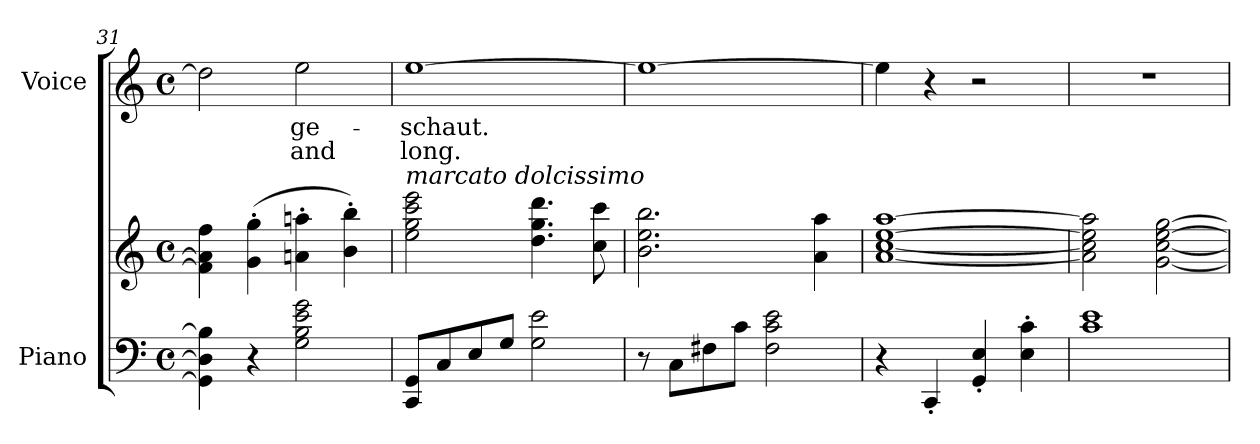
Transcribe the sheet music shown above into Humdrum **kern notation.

**kern	**kern	**kern	**text	**text
*part2	*part2	*part1	*part1	*part1
*staff3	*staff2	*staff1	*staff1	*staff1
*I"Piano	*	*I"Voice	*	*
*I'Pno	*	*	*	*
*clefF4	*clefG2	*clefG2	*	*
*k[]	*k[]	*k[]	*	*
*M4/4	*M4/4	*M4/4	*	*
*met(c)	*met(c)	*met(c)	*	*
=31	=31	=31	=31	=31
4GG\] 4D\] 4B\]	4f\] 4a-\] 4ff\	2dd\]	.	.
4r	(4g\' 4gg\'	.	.	.
2G\ 2B\ 2e\ 2g\	4an\' 4aan\'	2ee\	-ge-	and
.	4b\' 4bb\')	.	.	.
=32	=32	=32	=32	=32
*	*	*^	*	*
!	!LO:TX:i:t=marcato dolcissimo	!	!	!	!
8CC/ 8GG/L	2ee\ 2gg\ 2ccc\ 2eee\	[1ee	2ryy	-schaut.	long.
8C/	.	.	.	.	.
8E/	.	.	.	.	.
8G/J	.	.	.	.	.
2G\ 2e\	4.dd\ 4.gg\ 4.ddd\	.	2ryy	.	.
.	8cc\ 8ccc\	.	.	.	.
*	*	*v	*v	*	*
=33	=33	=33	=33	=33
8r	2.b\ 2.ee\ 2.bb\	1ee_	.	.
8C\L	.	.	.	.
8F#X\	.	.	.	.
8c\J	.	.	.	.
2F#\ 2c\ 2e\	.	.	.	.
.	4a\ 4aa\	.	.	.
=34	=34	=34	=34	=34
4r	[1a [1cc [1ee [1aa	4ee\]	.	.
4CC'/	.	4r	.	.
4GG/' 4E/'	.	2r	.	.
4E\' 4c\'	.	.	.	.
=35	=35	=35	=35	=35
1c 1e	2a\] 2cc\] 2ee\] 2aa\]	1r	.	.
.	[2g\ [2cc\ [2ee\ [2gg\	.	.	.
=	=	=	=	=
*-	*-	*-	*-	*-
